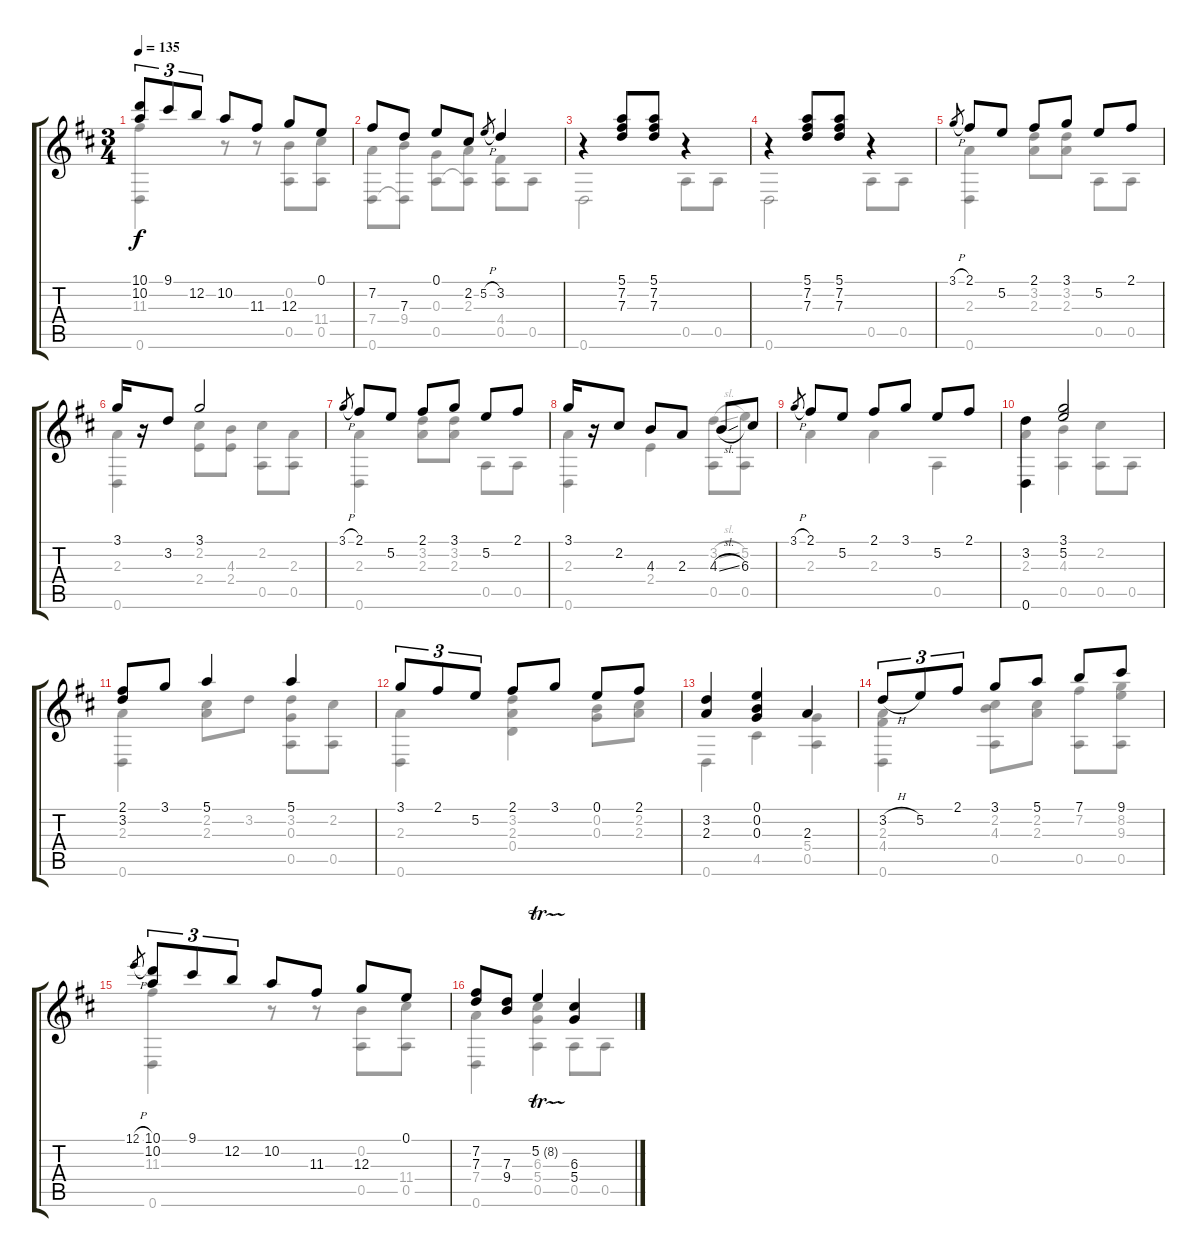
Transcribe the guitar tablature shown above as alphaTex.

\track "" {instrument acousticguitarnylon}
\staff {score tabs}
\tuning (E4 B3 G3 D3 A2 D2) {hide}
\voice
\ts (3 4)
\tempo 135
\clef g2
\ks d
(10.1 10.2).8{tu (3 2) dy f} 9.1.8{tu (3 2)} 12.2.8{tu (3 2)} 10.2.8 11.3.8 12.3.8 0.1.8 |
7.2.8 7.3.8 0.1.8 2.2.8 5.2{h}.8{gr} 3.2.4 |
r.4 (5.1 7.2 7.3).8 (5.1 7.2 7.3).8 r.4 |
r.4 (5.1 7.2 7.3).8 (5.1 7.2 7.3).8 r.4 |
3.1{h}.8{gr} 2.1.8 5.2.8 2.1.8 3.1.8 5.2.8 2.1.8 |
3.1.16 r.16 3.2.8 3.1.2 |
3.1{h}.8{gr} 2.1.8 5.2.8 2.1.8 3.1.8 5.2.8 2.1.8 |
3.1.16 r.16 2.2.8 4.3.8 2.3.8 4.3{sl}.8 6.3.8 |
3.1{h}.8{gr} 2.1.8 5.2.8 2.1.8 3.1.8 5.2.8 2.1.8 |
(3.2 0.6).4{beam Down} (3.1 5.2).2 |
(2.1 3.2).8 3.1.8 5.1.4 5.1.4 |
3.1.8{tu (3 2)} 2.1.8{tu (3 2)} 5.2.8{tu (3 2)} 2.1.8 3.1.8 0.1.8 2.1.8 |
(3.2 2.3).4 (0.1 0.2 0.3).4 2.3.4 |
3.2{h}.8{tu (3 2)} 5.2.8{tu (3 2)} 2.1.8{tu (3 2)} 3.1.8 5.1.8 7.1.8 9.1.8 |
12.1{h}.8{gr} (10.1 10.2).8{tu (3 2)} 9.1.8{tu (3 2)} 12.2.8{tu (3 2)} 10.2.8 11.3.8 12.3.8 0.1.8 |
(7.2 7.3).8 (7.3 9.4).8 5.2{tr (8 32)}.4 (6.3 5.4).4
\voice
\clef g2
\ottava regular
\simile none
\ks d
(11.3 0.6).4{dy f} r.8 r.8 (0.2 0.5).8 (11.4 0.5).8 |
(7.4 0.6).8 (9.4 0.6{t}).8 (0.3 0.5).8 (2.3 0.5{t}).8 (4.4 0.5).8 0.5.8 |
0.6.2 0.5.8 0.5.8 |
0.6.2 0.5.8 0.5.8 |
(2.3 0.6).4 (3.2 2.3).8 (3.2 2.3).8 0.5.8 0.5.8 |
(2.3 0.6).4 (2.2 2.4).8 (4.3 2.4).8 (2.2 0.5).8 (2.3 0.5).8 |
(2.3 0.6).4 (3.2 2.3).8 (3.2 2.3).8 0.5.8 0.5.8 |
(2.3 0.6).4 2.4.4 (3.2{sl} 0.5).8 (5.2 0.5).8 |
2.3.4 2.3.4 0.5.4 |
2.3.4 (4.3 0.5).4 (2.2 0.5).8 0.5.8 |
(2.3 0.6).4 (2.2 2.3).8 3.2.8 (3.2 0.3 0.5).8 (2.2 0.5).8 |
(2.3 0.6).4 (3.2 2.3 0.4).4 (0.2 0.3).8 (2.2 2.3).8 |
0.6.4 4.5.4 (5.4 0.5).4 |
(2.3 4.4 0.6).4 (2.2 4.3 0.5).8 (2.2 2.3).8 (7.2 0.5).8 (8.2 9.3 0.5).8 |
(11.3 0.6).4 r.8 r.8 (0.2 0.5).8 (11.4 0.5).8 |
(7.4 0.6).4 (6.3 5.4 0.5).4 0.5.8 0.5.8
